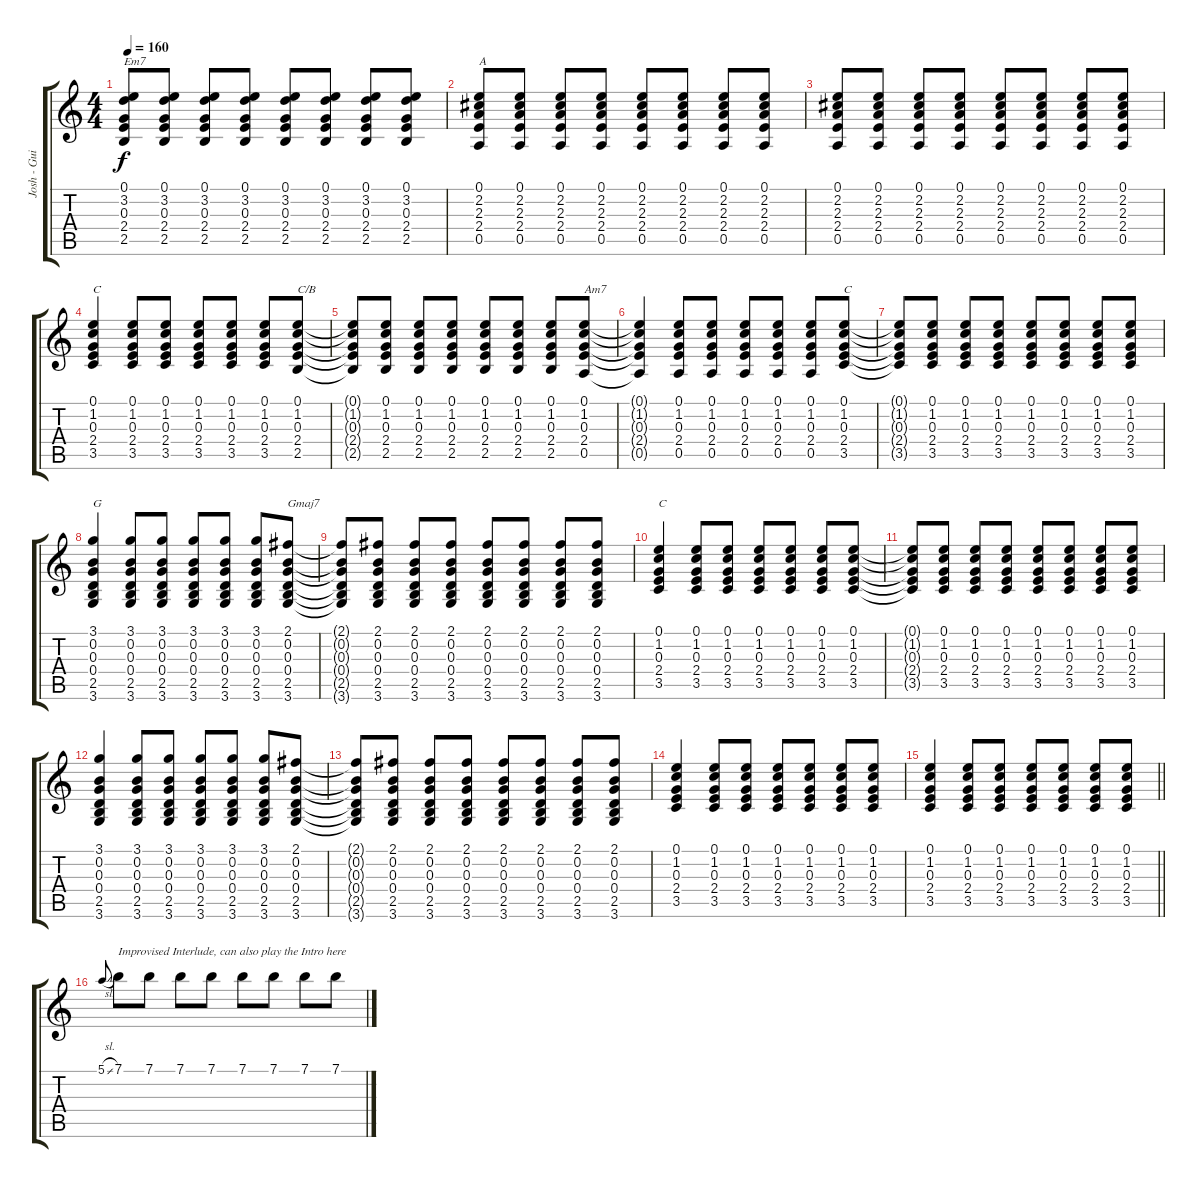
\track ("Josh - Guitar" "Josh - Gui") {instrument distortionguitar}
\staff {score tabs}
\tuning (E4 B3 G3 D3 A2 E2) {hide}
\ts (4 4)
\tempo 160
\clef g2
\ks c
(0.1 3.2 0.3 2.4 2.5).8{txt "Em7" dy f} (0.1 3.2 0.3 2.4 2.5).8 (0.1 3.2 0.3 2.4 2.5).8 (0.1 3.2 0.3 2.4 2.5).8 (0.1 3.2 0.3 2.4 2.5).8 (0.1 3.2 0.3 2.4 2.5).8 (0.1 3.2 0.3 2.4 2.5).8 (0.1 3.2 0.3 2.4 2.5).8 |
(0.1 2.2 2.3 2.4 0.5).8{txt "A"} (0.1 2.2 2.3 2.4 0.5).8 (0.1 2.2 2.3 2.4 0.5).8 (0.1 2.2 2.3 2.4 0.5).8 (0.1 2.2 2.3 2.4 0.5).8 (0.1 2.2 2.3 2.4 0.5).8 (0.1 2.2 2.3 2.4 0.5).8 (0.1 2.2 2.3 2.4 0.5).8 |
(0.1 2.2 2.3 2.4 0.5).8 (0.1 2.2 2.3 2.4 0.5).8 (0.1 2.2 2.3 2.4 0.5).8 (0.1 2.2 2.3 2.4 0.5).8 (0.1 2.2 2.3 2.4 0.5).8 (0.1 2.2 2.3 2.4 0.5).8 (0.1 2.2 2.3 2.4 0.5).8 (0.1 2.2 2.3 2.4 0.5).8 |
(0.1 1.2 0.3 2.4 3.5).4{txt "C"} (0.1 1.2 0.3 2.4 3.5).8 (0.1 1.2 0.3 2.4 3.5).8 (0.1 1.2 0.3 2.4 3.5).8 (0.1 1.2 0.3 2.4 3.5).8 (0.1 1.2 0.3 2.4 3.5).8 (0.1 1.2 0.3 2.4 2.5).8{txt "C/B"} |
(0.1{t} 1.2{t} 0.3{t} 2.4{t} 2.5{t}).8 (0.1 1.2 0.3 2.4 2.5).8 (0.1 1.2 0.3 2.4 2.5).8 (0.1 1.2 0.3 2.4 2.5).8 (0.1 1.2 0.3 2.4 2.5).8 (0.1 1.2 0.3 2.4 2.5).8 (0.1 1.2 0.3 2.4 2.5).8 (0.1 1.2 0.3 2.4 0.5).8{txt "Am7"} |
(0.1{t} 1.2{t} 0.3{t} 2.4{t} 0.5{t}).4 (0.1 1.2 0.3 2.4 0.5).8 (0.1 1.2 0.3 2.4 0.5).8 (0.1 1.2 0.3 2.4 0.5).8 (0.1 1.2 0.3 2.4 0.5).8 (0.1 1.2 0.3 2.4 0.5).8 (0.1 1.2 0.3 2.4 3.5).8{txt "C"} |
(0.1{t} 1.2{t} 0.3{t} 2.4{t} 3.5{t}).8 (0.1 1.2 0.3 2.4 3.5).8 (0.1 1.2 0.3 2.4 3.5).8 (0.1 1.2 0.3 2.4 3.5).8 (0.1 1.2 0.3 2.4 3.5).8 (0.1 1.2 0.3 2.4 3.5).8 (0.1 1.2 0.3 2.4 3.5).8 (0.1 1.2 0.3 2.4 3.5).8 |
(3.1 0.2 0.3 0.4 2.5 3.6).4{txt "G"} (3.1 0.2 0.3 0.4 2.5 3.6).8 (3.1 0.2 0.3 0.4 2.5 3.6).8 (3.1 0.2 0.3 0.4 2.5 3.6).8 (3.1 0.2 0.3 0.4 2.5 3.6).8 (3.1 0.2 0.3 0.4 2.5 3.6).8 (2.1 0.2 0.3 0.4 2.5 3.6).8{txt "Gmaj7"} |
(2.1{t} 0.2{t} 0.3{t} 0.4{t} 2.5{t} 3.6{t}).8 (2.1 0.2 0.3 0.4 2.5 3.6).8 (2.1 0.2 0.3 0.4 2.5 3.6).8 (2.1 0.2 0.3 0.4 2.5 3.6).8 (2.1 0.2 0.3 0.4 2.5 3.6).8 (2.1 0.2 0.3 0.4 2.5 3.6).8 (2.1 0.2 0.3 0.4 2.5 3.6).8 (2.1 0.2 0.3 0.4 2.5 3.6).8 |
(0.1 1.2 0.3 2.4 3.5).4{txt "C"} (0.1 1.2 0.3 2.4 3.5).8 (0.1 1.2 0.3 2.4 3.5).8 (0.1 1.2 0.3 2.4 3.5).8 (0.1 1.2 0.3 2.4 3.5).8 (0.1 1.2 0.3 2.4 3.5).8 (0.1 1.2 0.3 2.4 3.5).8 |
(0.1{t} 1.2{t} 0.3{t} 2.4{t} 3.5{t}).8 (0.1 1.2 0.3 2.4 3.5).8 (0.1 1.2 0.3 2.4 3.5).8 (0.1 1.2 0.3 2.4 3.5).8 (0.1 1.2 0.3 2.4 3.5).8 (0.1 1.2 0.3 2.4 3.5).8 (0.1 1.2 0.3 2.4 3.5).8 (0.1 1.2 0.3 2.4 3.5).8 |
(3.1 0.2 0.3 0.4 2.5 3.6).4 (3.1 0.2 0.3 0.4 2.5 3.6).8 (3.1 0.2 0.3 0.4 2.5 3.6).8 (3.1 0.2 0.3 0.4 2.5 3.6).8 (3.1 0.2 0.3 0.4 2.5 3.6).8 (3.1 0.2 0.3 0.4 2.5 3.6).8 (2.1 0.2 0.3 0.4 2.5 3.6).8 |
(2.1{t} 0.2{t} 0.3{t} 0.4{t} 2.5{t} 3.6{t}).8 (2.1 0.2 0.3 0.4 2.5 3.6).8 (2.1 0.2 0.3 0.4 2.5 3.6).8 (2.1 0.2 0.3 0.4 2.5 3.6).8 (2.1 0.2 0.3 0.4 2.5 3.6).8 (2.1 0.2 0.3 0.4 2.5 3.6).8 (2.1 0.2 0.3 0.4 2.5 3.6).8 (2.1 0.2 0.3 0.4 2.5 3.6).8 |
(0.1 1.2 0.3 2.4 3.5).4 (0.1 1.2 0.3 2.4 3.5).8 (0.1 1.2 0.3 2.4 3.5).8 (0.1 1.2 0.3 2.4 3.5).8 (0.1 1.2 0.3 2.4 3.5).8 (0.1 1.2 0.3 2.4 3.5).8 (0.1 1.2 0.3 2.4 3.5).8 |
\barLineRight lightlight
(0.1 1.2 0.3 2.4 3.5).4 (0.1 1.2 0.3 2.4 3.5).8 (0.1 1.2 0.3 2.4 3.5).8 (0.1 1.2 0.3 2.4 3.5).8 (0.1 1.2 0.3 2.4 3.5).8 (0.1 1.2 0.3 2.4 3.5).8 (0.1 1.2 0.3 2.4 3.5).8 |
5.1{sl}.8{gr onbeat} 7.1.8{txt "Improvised Interlude, can also play the Intro here"} 7.1.8 7.1.8 7.1.8 7.1.8 7.1.8 7.1.8 7.1.8
